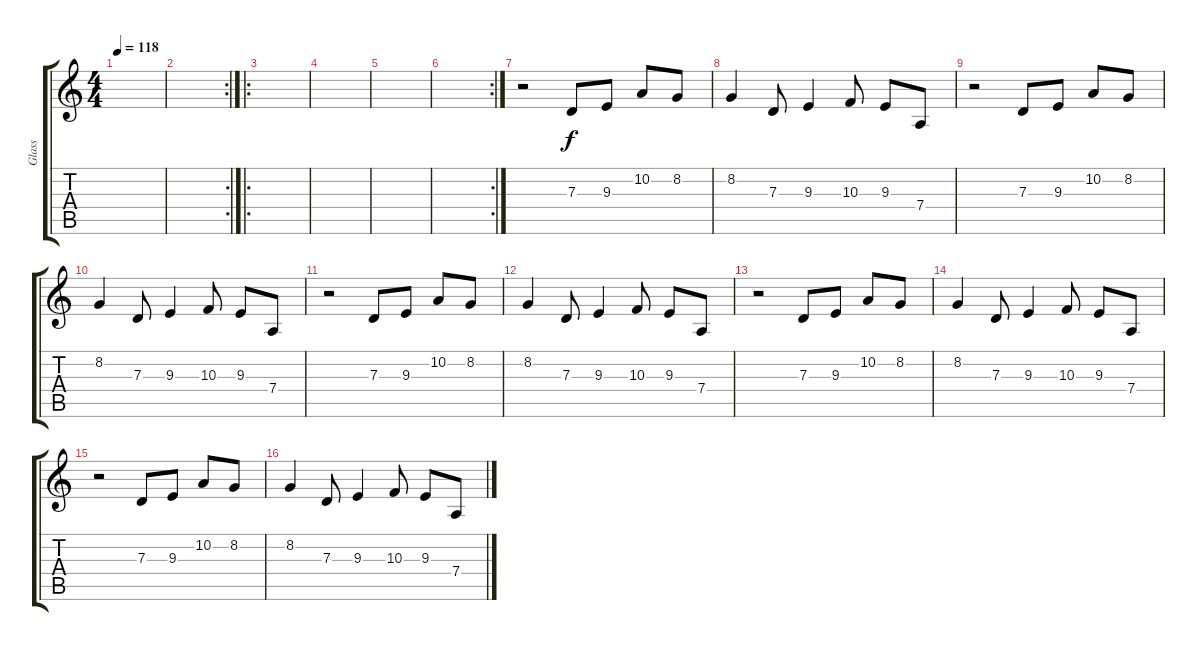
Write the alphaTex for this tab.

\track ("Glass" "Glass") {instrument synthvoice}
\staff {score tabs}
\tuning (E4 B3 G3 D3 A2 E2) {hide}
\ts (4 4)
\tempo 118
\clef g2
\ks c
|
\rc 2
|
\ro
|
|
|
\rc 2
|
r.2 7.3.8 9.3.8 10.2.8 8.2.8 |
8.2.4 7.3.8 9.3.4 10.3.8 9.3.8 7.4.8 |
r.2 7.3.8 9.3.8 10.2.8 8.2.8 |
8.2.4 7.3.8 9.3.4 10.3.8 9.3.8 7.4.8 |
r.2 7.3.8 9.3.8 10.2.8 8.2.8 |
8.2.4 7.3.8 9.3.4 10.3.8 9.3.8 7.4.8 |
r.2 7.3.8 9.3.8 10.2.8 8.2.8 |
8.2.4 7.3.8 9.3.4 10.3.8 9.3.8 7.4.8 |
r.2 7.3.8 9.3.8 10.2.8 8.2.8 |
8.2.4 7.3.8 9.3.4 10.3.8 9.3.8 7.4.8
